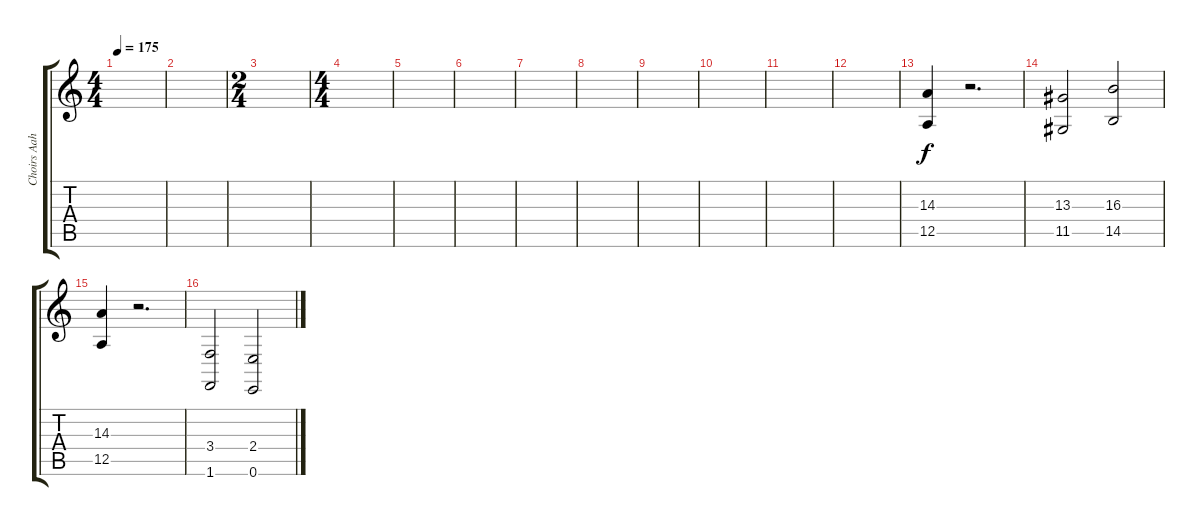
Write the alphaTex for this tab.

\track ("Choirs Aahs" "Choirs Aah") {instrument choiraahs}
\staff {score tabs}
\tuning (E4 B3 G3 D3 A2 E2) {hide}
\ts (4 4)
\tempo 175
\clef g2
\ks c
|
|
\ts (2 4)
|
\ts (4 4)
|
|
|
|
|
|
|
|
|
(14.3 12.5).4 r.2{d} |
(13.3 11.5).2 (16.3 14.5).2 |
(14.3 12.5).4 r.2{d} |
(3.4 1.6).2 (2.4 0.6).2
